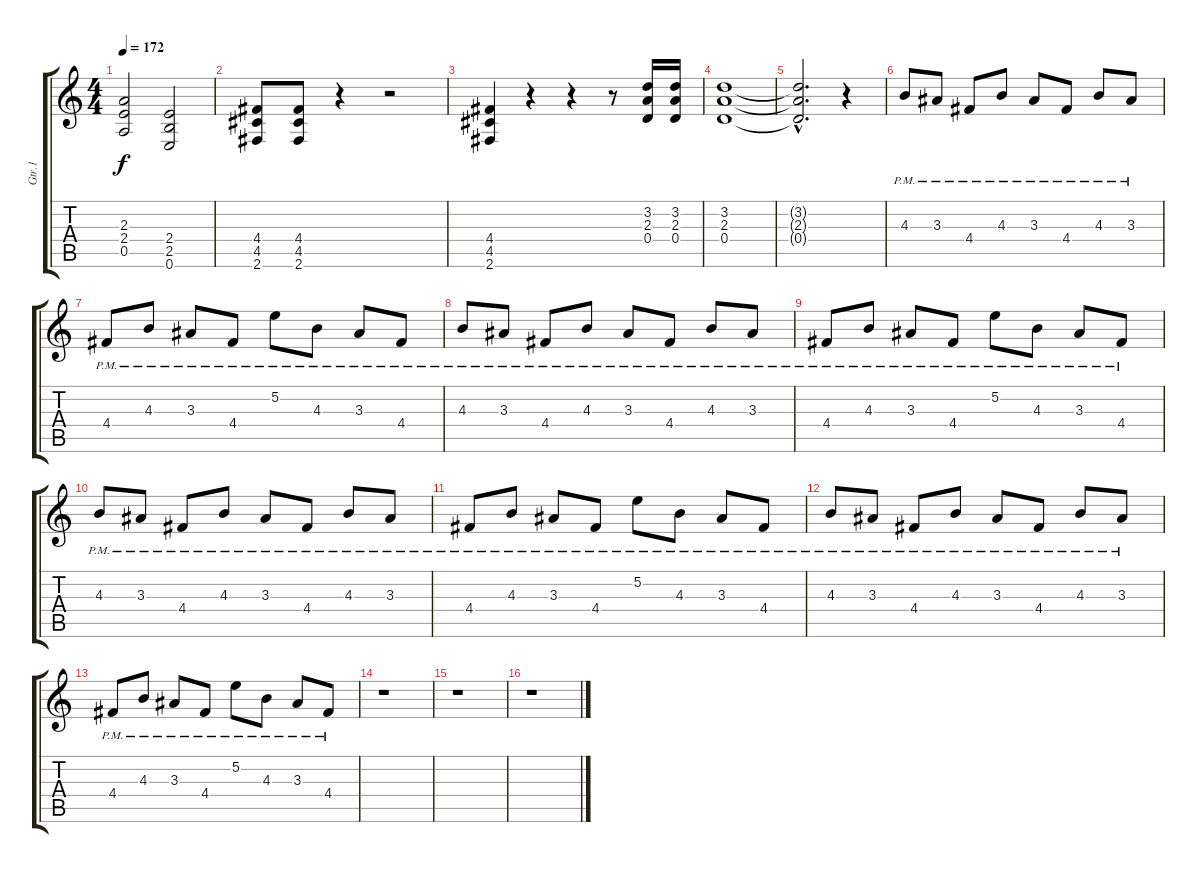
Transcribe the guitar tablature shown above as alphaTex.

\track ("Gtr.1" "Gtr.1") {instrument distortionguitar}
\staff {score tabs}
\tuning (E4 B3 G3 D3 A2 E2) {hide}
\ts (4 4)
\tempo 172
\clef g2
\ks c
(2.3 2.4 0.5).2{dy f} (2.4 2.5 0.6).2 |
(4.4 4.5 2.6).8 (4.4 4.5 2.6).8 r.4 r.2 |
(4.4 4.5 2.6).4 r.4 r.4 r.8 (3.2 2.3 0.4).16 (3.2 2.3 0.4).16 |
(3.2 2.3 0.4).1 |
(3.2{hac t} 2.3{hac t} 0.4{hac t}).2{d} r.4 |
4.3{pm}.8 3.3{pm}.8 4.4{pm}.8 4.3{pm}.8 3.3{pm}.8 4.4{pm}.8 4.3{pm}.8 3.3{pm}.8 |
4.4{pm}.8 4.3{pm}.8 3.3{pm}.8 4.4{pm}.8 5.2{pm}.8 4.3{pm}.8 3.3{pm}.8 4.4{pm}.8 |
4.3{pm}.8 3.3{pm}.8 4.4{pm}.8 4.3{pm}.8 3.3{pm}.8 4.4{pm}.8 4.3{pm}.8 3.3{pm}.8 |
4.4{pm}.8 4.3{pm}.8 3.3{pm}.8 4.4{pm}.8 5.2{pm}.8 4.3{pm}.8 3.3{pm}.8 4.4{pm}.8 |
4.3{pm}.8 3.3{pm}.8 4.4{pm}.8 4.3{pm}.8 3.3{pm}.8 4.4{pm}.8 4.3{pm}.8 3.3{pm}.8 |
4.4{pm}.8 4.3{pm}.8 3.3{pm}.8 4.4{pm}.8 5.2{pm}.8 4.3{pm}.8 3.3{pm}.8 4.4{pm}.8 |
4.3{pm}.8 3.3{pm}.8 4.4{pm}.8 4.3{pm}.8 3.3{pm}.8 4.4{pm}.8 4.3{pm}.8 3.3{pm}.8 |
4.4{pm}.8 4.3{pm}.8 3.3{pm}.8 4.4{pm}.8 5.2{pm}.8 4.3{pm}.8 3.3{pm}.8 4.4{pm}.8 |
r.1 |
r.1 |
r.1
